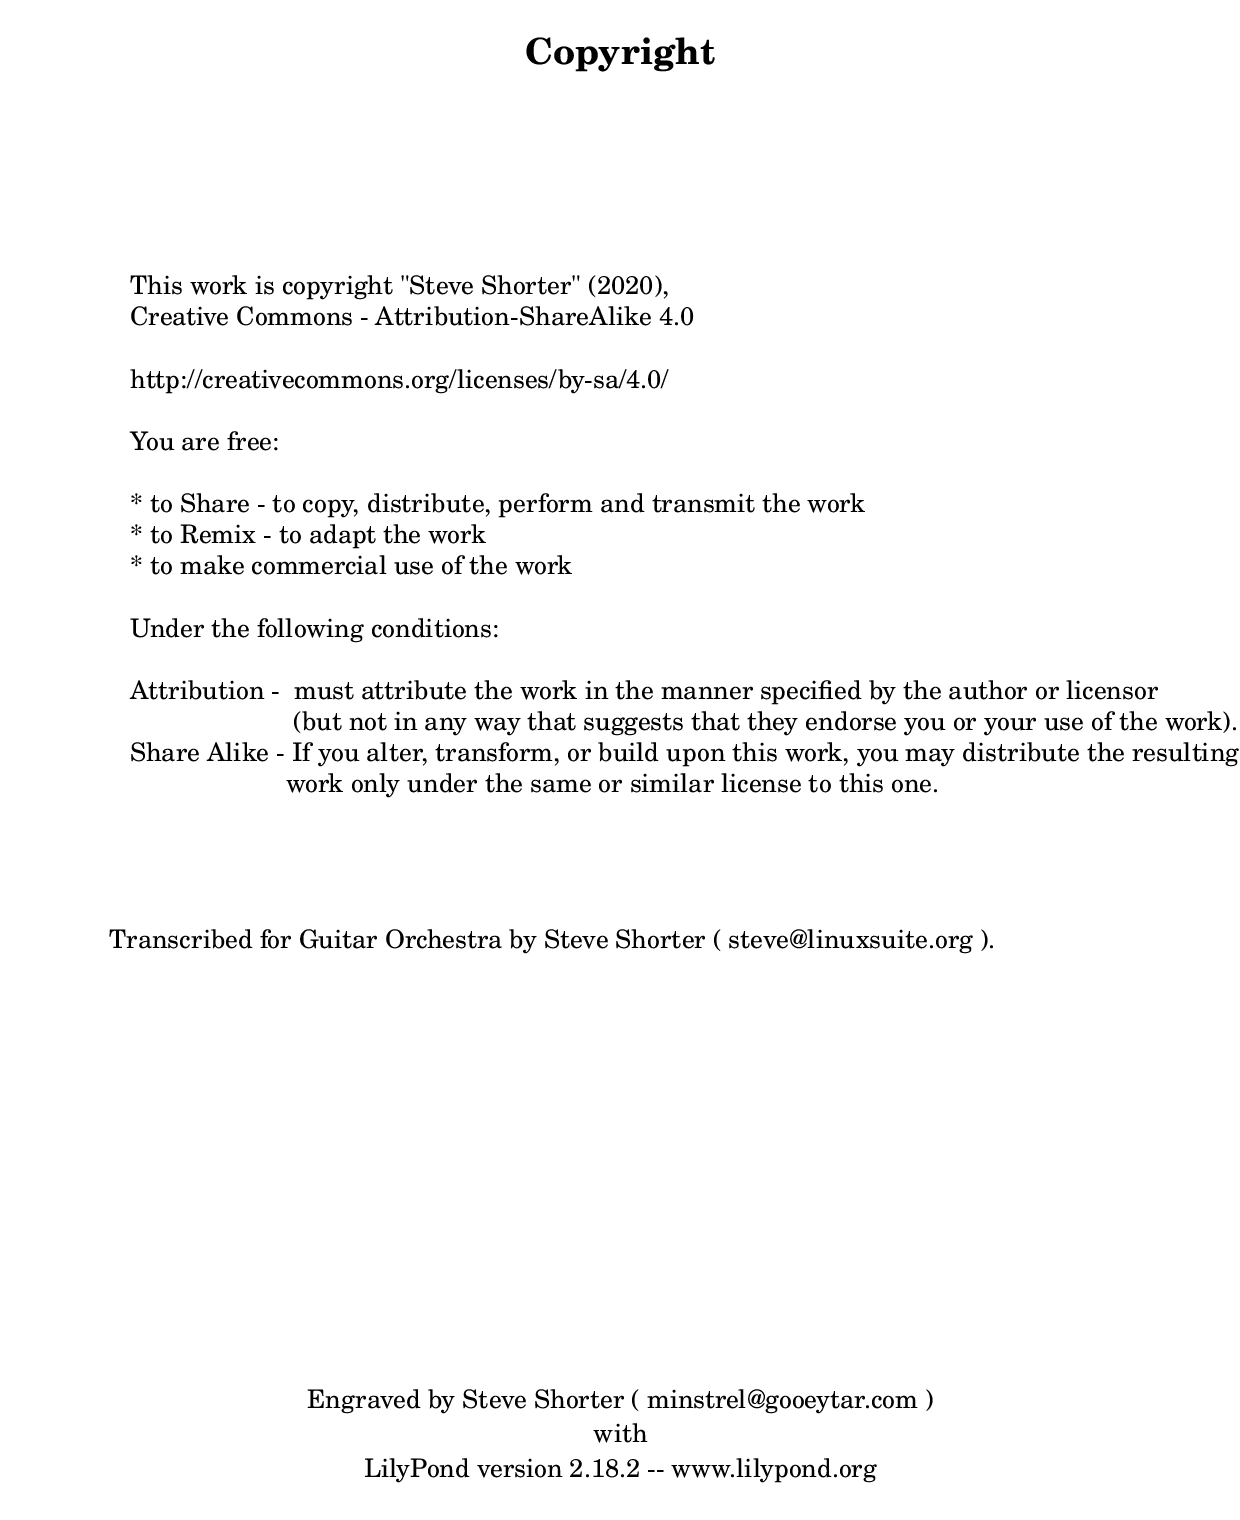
\version "2.18.2"

\bookpart {

    \paper { print-page-number = ##t }

    \header { title = "Copyright" }

    \tocItem \markup { Copyright }

    \markup { \column { 
	" "
	" "
	" "
	\fontsize #1 {
	" "
	" "
	" "
	" "
%	"          This work is copyright \"Guitar Society of Toronto\" (2015),"
	"          This work is copyright \"Steve Shorter\" (2020),"
        "          Creative Commons - Attribution-ShareAlike 4.0 "
	" "
	"          http://creativecommons.org/licenses/by-sa/4.0/"
	" "
	"          You are free:"
	" "
	"          * to Share - to copy, distribute, perform and transmit the work"
	"          * to Remix - to adapt the work"
	"          * to make commercial use of the work"
	" "
	"          Under the following conditions:"
	" "
	"          Attribution -  must attribute the work in the manner specified by the author or licensor"
        "                                 (but not in any way that suggests that they endorse you or your use of the work)."
	"          Share Alike - If you alter, transform, or build upon this work, you may distribute the resulting"
        "                                work only under the same or similar license to this one."
	" "
	" "
	" "
	" "
	"       Transcribed for Guitar Orchestra by Steve Shorter ( steve@linuxsuite.org )."
	" "
	" "
	" "
	" "
	" "
	" "
	" "
	" "
	" "
	" "
	" "
	" "
	" "
	" "
	}
       }
    }
    \markup { \fill-line { \fontsize #1 "Engraved by Steve Shorter ( minstrel@gooeytar.com )" } }
    \markup { \fill-line { \fontsize #1 " " } }
    \markup { \fill-line { \fontsize #1 "with" } }
    \markup { \fill-line { \fontsize #1 " " } }
    \markup { \fill-line { \fontsize #1 "LilyPond version 2.18.2 -- www.lilypond.org" } }

}
